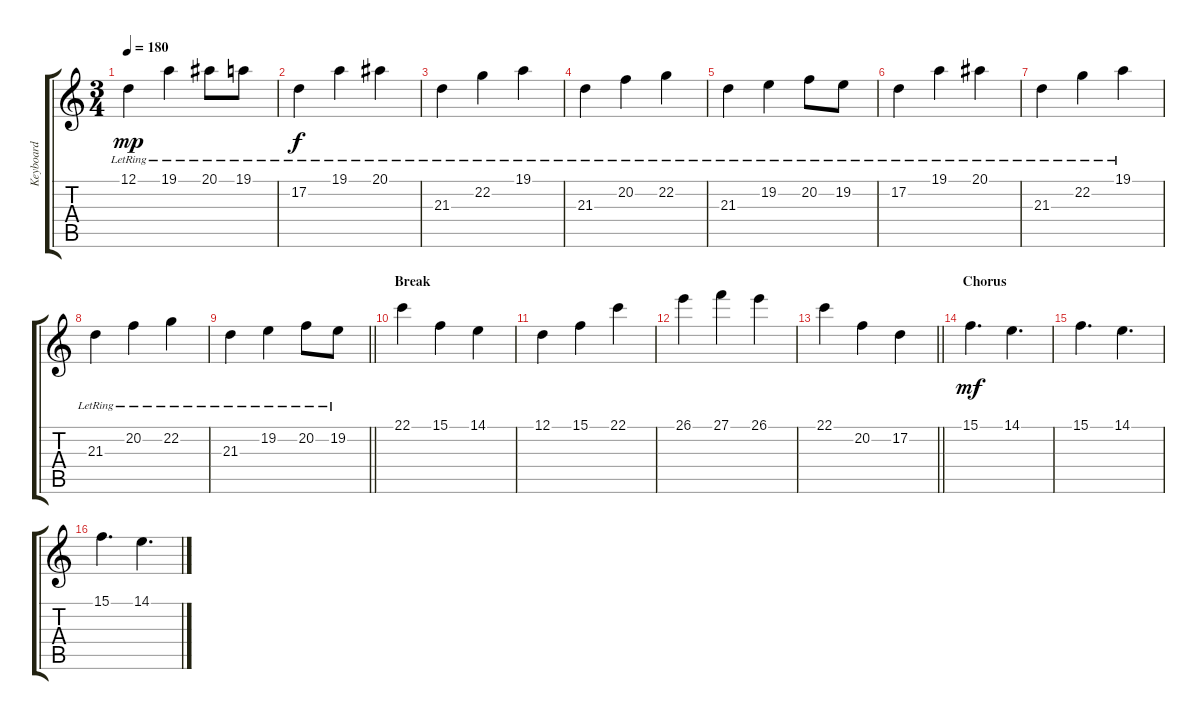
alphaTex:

\track ("Keyboard" "Keyboard") {instrument brightacousticpiano}
\staff {score tabs}
\tuning (D4 A3 F3 C3 G2 C2) {hide}
\ts (3 4)
\tempo 180
\clef g2
\ks c
12.1{lr}.4{dy mp} 19.1{lr}.4 20.1{lr}.8 19.1{lr}.8 |
17.2{lr}.4{dy f} 19.1{lr}.4 20.1{lr}.4 |
21.3{lr}.4 22.2{lr}.4 19.1{lr}.4 |
21.3{lr}.4 20.2{lr}.4 22.2{lr}.4 |
21.3{lr}.4 19.2{lr}.4 20.2{lr}.8 19.2{lr}.8 |
17.2{lr}.4 19.1{lr}.4 20.1{lr}.4 |
21.3{lr}.4 22.2{lr}.4 19.1{lr}.4 |
21.3{lr}.4 20.2{lr}.4 22.2{lr}.4 |
\barLineRight lightlight
21.3{lr}.4 19.2{lr}.4 20.2{lr}.8 19.2{lr}.8 |
\section ("" "Break")
22.1.4 15.1.4 14.1.4 |
12.1.4 15.1.4 22.1.4 |
26.1.4 27.1.4 26.1.4 |
\barLineRight lightlight
22.1.4 20.2.4 17.2.4 |
\section ("" "Chorus")
15.1.4{d dy mf} 14.1.4{d} |
15.1.4{d} 14.1.4{d} |
15.1.4{d} 14.1.4{d}
